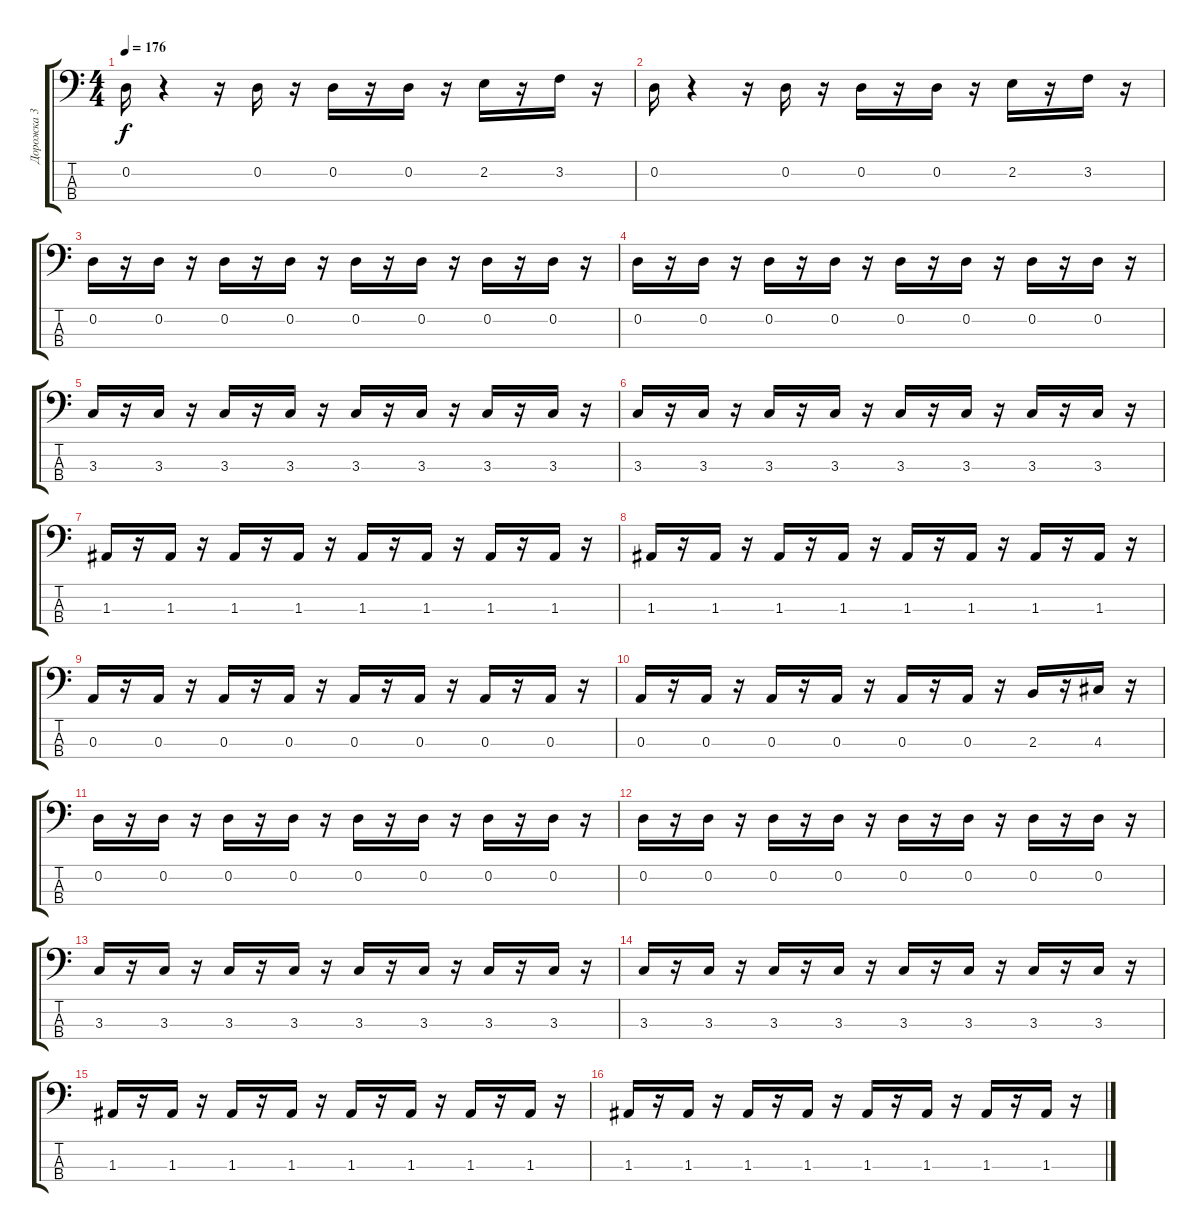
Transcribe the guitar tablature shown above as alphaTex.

\track ("Дорожка 3" "Дорожка 3") {instrument synthbass1}
\staff {score tabs}
\tuning (G2 D2 A1 E1) {hide}
\ts (4 4)
\tempo 176
\clef f4
\ks c
0.2.16{dy f} r.4 r.16 0.2.16 r.16 0.2.16 r.16 0.2.16 r.16 2.2.16 r.16 3.2.16 r.16 |
0.2.16 r.4 r.16 0.2.16 r.16 0.2.16 r.16 0.2.16 r.16 2.2.16 r.16 3.2.16 r.16 |
0.2.16 r.16 0.2.16 r.16 0.2.16 r.16 0.2.16 r.16 0.2.16 r.16 0.2.16 r.16 0.2.16 r.16 0.2.16 r.16 |
0.2.16 r.16 0.2.16 r.16 0.2.16 r.16 0.2.16 r.16 0.2.16 r.16 0.2.16 r.16 0.2.16 r.16 0.2.16 r.16 |
3.3.16 r.16 3.3.16 r.16 3.3.16 r.16 3.3.16 r.16 3.3.16 r.16 3.3.16 r.16 3.3.16 r.16 3.3.16 r.16 |
3.3.16 r.16 3.3.16 r.16 3.3.16 r.16 3.3.16 r.16 3.3.16 r.16 3.3.16 r.16 3.3.16 r.16 3.3.16 r.16 |
1.3.16 r.16 1.3.16 r.16 1.3.16 r.16 1.3.16 r.16 1.3.16 r.16 1.3.16 r.16 1.3.16 r.16 1.3.16 r.16 |
1.3.16 r.16 1.3.16 r.16 1.3.16 r.16 1.3.16 r.16 1.3.16 r.16 1.3.16 r.16 1.3.16 r.16 1.3.16 r.16 |
0.3.16 r.16 0.3.16 r.16 0.3.16 r.16 0.3.16 r.16 0.3.16 r.16 0.3.16 r.16 0.3.16 r.16 0.3.16 r.16 |
0.3.16 r.16 0.3.16 r.16 0.3.16 r.16 0.3.16 r.16 0.3.16 r.16 0.3.16 r.16 2.3.16 r.16 4.3.16 r.16 |
0.2.16 r.16 0.2.16 r.16 0.2.16 r.16 0.2.16 r.16 0.2.16 r.16 0.2.16 r.16 0.2.16 r.16 0.2.16 r.16 |
0.2.16 r.16 0.2.16 r.16 0.2.16 r.16 0.2.16 r.16 0.2.16 r.16 0.2.16 r.16 0.2.16 r.16 0.2.16 r.16 |
3.3.16 r.16 3.3.16 r.16 3.3.16 r.16 3.3.16 r.16 3.3.16 r.16 3.3.16 r.16 3.3.16 r.16 3.3.16 r.16 |
3.3.16 r.16 3.3.16 r.16 3.3.16 r.16 3.3.16 r.16 3.3.16 r.16 3.3.16 r.16 3.3.16 r.16 3.3.16 r.16 |
1.3.16 r.16 1.3.16 r.16 1.3.16 r.16 1.3.16 r.16 1.3.16 r.16 1.3.16 r.16 1.3.16 r.16 1.3.16 r.16 |
1.3.16 r.16 1.3.16 r.16 1.3.16 r.16 1.3.16 r.16 1.3.16 r.16 1.3.16 r.16 1.3.16 r.16 1.3.16 r.16
